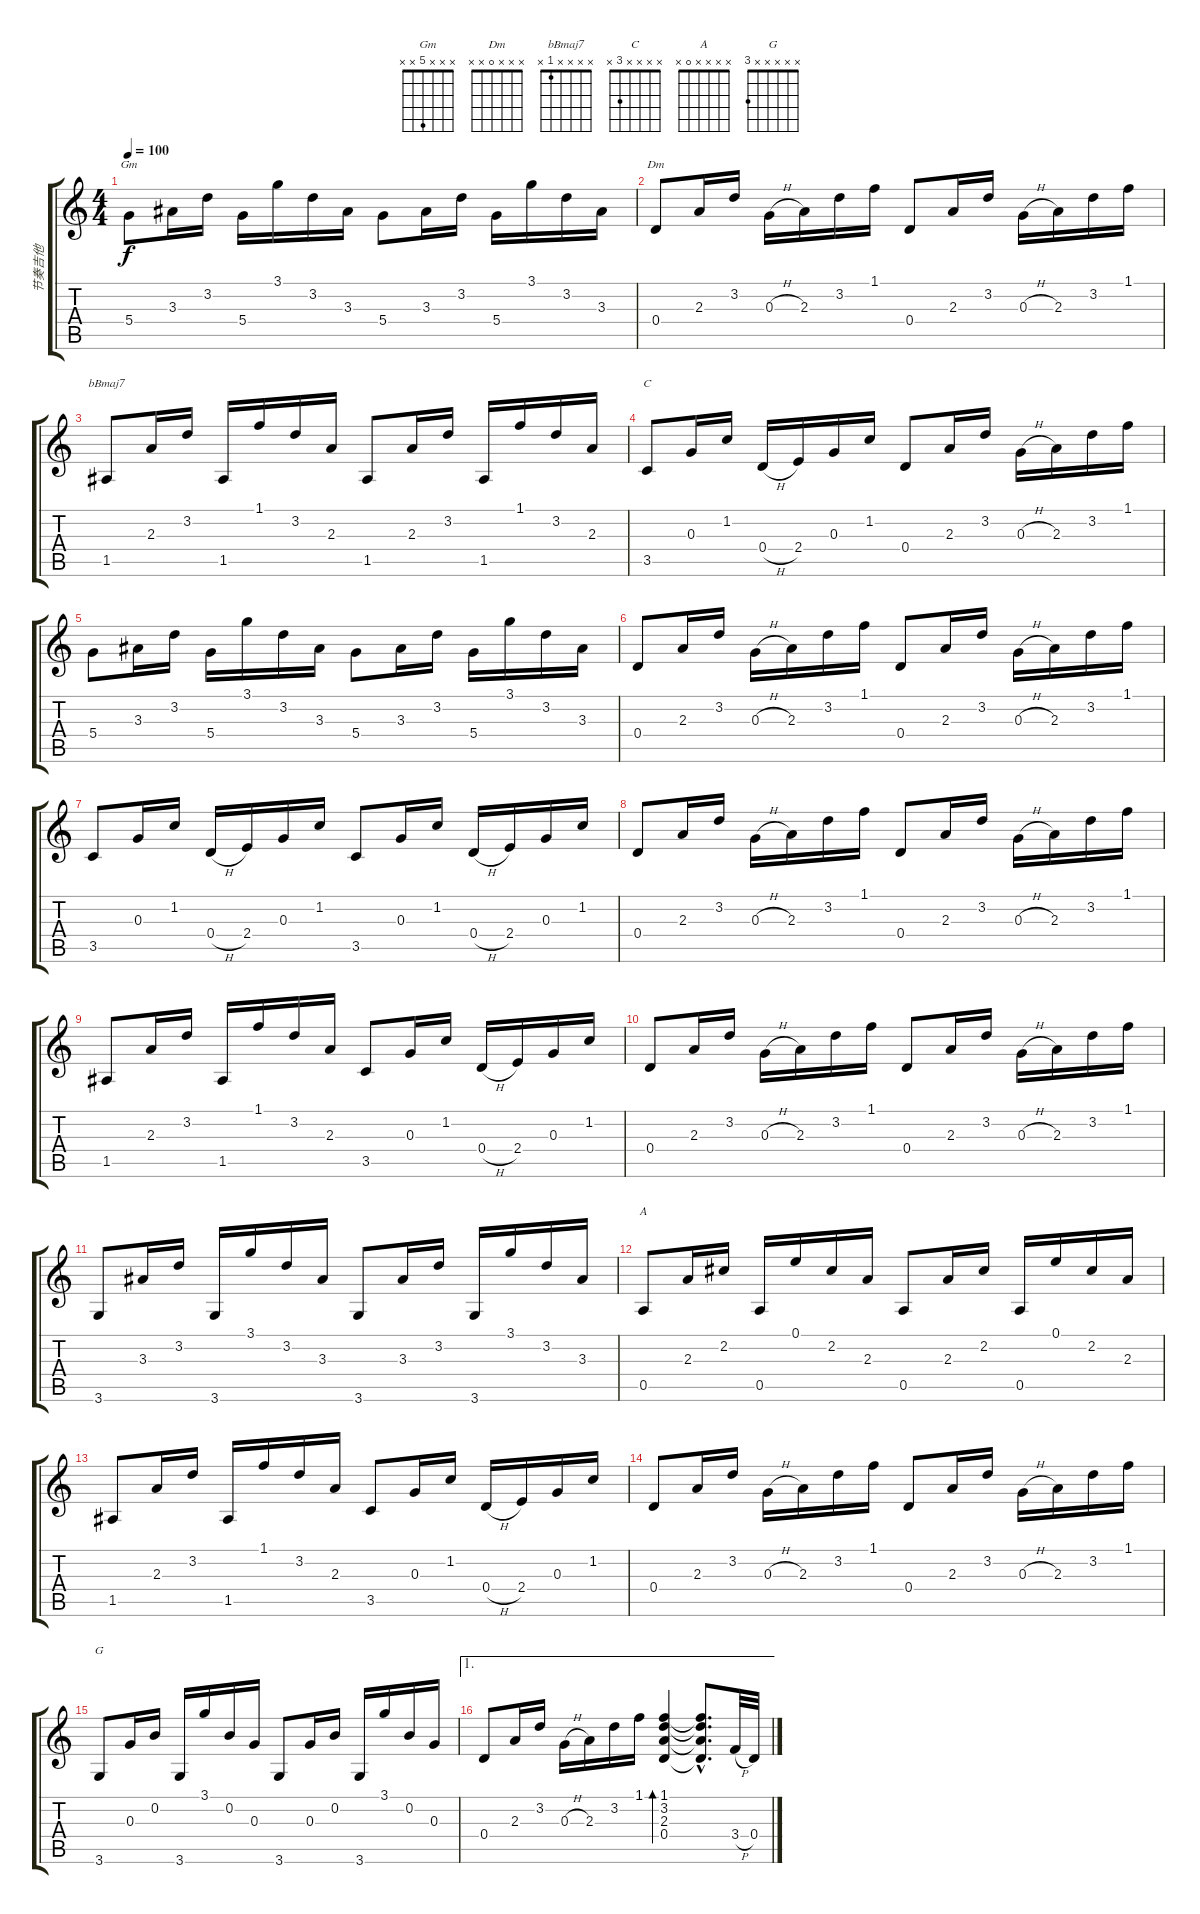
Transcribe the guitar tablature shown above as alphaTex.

\track ("节奏吉他" "节奏吉他") {instrument acousticguitarsteel}
\staff {score tabs}
\tuning (E4 B3 G3 D3 A2 E2) {hide}
\chord ("Gm" x x x 5 x x)
\chord ("Dm" x x x 0 x x)
\chord ("bBmaj7" x x x x 1 x)
\chord ("C" x x x x 3 x)
\chord ("A" x x x x 0 x)
\chord ("G" x x x x x 3)
\ts (4 4)
\tempo 100
\clef g2
\ks c
5.4.8{ch "Gm" dy f} 3.3.16 3.2.16 5.4.16 3.1.16 3.2.16 3.3.16 5.4.8 3.3.16 3.2.16 5.4.16 3.1.16 3.2.16 3.3.16 |
0.4.8{ch "Dm"} 2.3.16 3.2.16 0.3{h}.16 2.3.16 3.2.16 1.1.16 0.4.8 2.3.16 3.2.16 0.3{h}.16 2.3.16 3.2.16 1.1.16 |
1.5.8{ch "bBmaj7"} 2.3.16 3.2.16 1.5.16 1.1.16 3.2.16 2.3.16 1.5.8 2.3.16 3.2.16 1.5.16 1.1.16 3.2.16 2.3.16 |
3.5.8{ch "C"} 0.3.16 1.2.16 0.4{h}.16 2.4.16 0.3.16 1.2.16 0.4.8 2.3.16 3.2.16 0.3{h}.16 2.3.16 3.2.16 1.1.16 |
5.4.8 3.3.16 3.2.16 5.4.16 3.1.16 3.2.16 3.3.16 5.4.8 3.3.16 3.2.16 5.4.16 3.1.16 3.2.16 3.3.16 |
0.4.8 2.3.16 3.2.16 0.3{h}.16 2.3.16 3.2.16 1.1.16 0.4.8 2.3.16 3.2.16 0.3{h}.16 2.3.16 3.2.16 1.1.16 |
3.5.8 0.3.16 1.2.16 0.4{h}.16 2.4.16 0.3.16 1.2.16 3.5.8 0.3.16 1.2.16 0.4{h}.16 2.4.16 0.3.16 1.2.16 |
0.4.8 2.3.16 3.2.16 0.3{h}.16 2.3.16 3.2.16 1.1.16 0.4.8 2.3.16 3.2.16 0.3{h}.16 2.3.16 3.2.16 1.1.16 |
1.5.8 2.3.16 3.2.16 1.5.16 1.1.16 3.2.16 2.3.16 3.5.8 0.3.16 1.2.16 0.4{h}.16 2.4.16 0.3.16 1.2.16 |
0.4.8 2.3.16 3.2.16 0.3{h}.16 2.3.16 3.2.16 1.1.16 0.4.8 2.3.16 3.2.16 0.3{h}.16 2.3.16 3.2.16 1.1.16 |
3.6.8 3.3.16 3.2.16 3.6.16 3.1.16 3.2.16 3.3.16 3.6.8 3.3.16 3.2.16 3.6.16 3.1.16 3.2.16 3.3.16 |
0.5.8{ch "A"} 2.3.16 2.2.16 0.5.16 0.1.16 2.2.16 2.3.16 0.5.8 2.3.16 2.2.16 0.5.16 0.1.16 2.2.16 2.3.16 |
1.5.8 2.3.16 3.2.16 1.5.16 1.1.16 3.2.16 2.3.16 3.5.8 0.3.16 1.2.16 0.4{h}.16 2.4.16 0.3.16 1.2.16 |
0.4.8 2.3.16 3.2.16 0.3{h}.16 2.3.16 3.2.16 1.1.16 0.4.8 2.3.16 3.2.16 0.3{h}.16 2.3.16 3.2.16 1.1.16 |
3.6.8{ch "G"} 0.3.16 0.2.16 3.6.16 3.1.16 0.2.16 0.3.16 3.6.8 0.3.16 0.2.16 3.6.16 3.1.16 0.2.16 0.3.16 |
\ae 1
0.4.8 2.3.16 3.2.16 0.3{h}.16 2.3.16 3.2.16 1.1.16 (1.1 3.2 2.3 0.4).4{bd 480} (1.1{hac t} 3.2{hac t} 2.3{hac t} 0.4{hac t}).8{d} 3.4{h}.32 0.4.32
